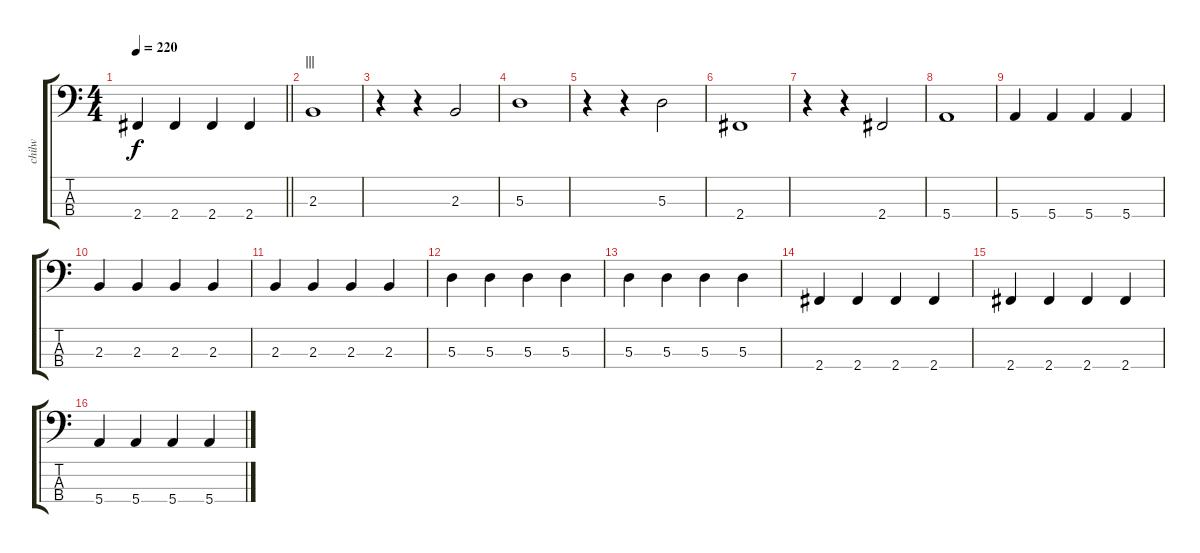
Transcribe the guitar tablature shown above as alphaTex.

\track ("chilw" "chilw") {instrument electricbasspick}
\staff {score tabs}
\tuning (G2 D2 A1 E1) {hide}
\ts (4 4)
\tempo 220
\clef f4
\barLineRight lightlight
\ks c
2.4.4{dy f} 2.4.4 2.4.4 2.4.4 |
\section ("" "|||")
2.3.1 |
r.4 r.4 2.3.2 |
5.3.1 |
r.4 r.4 5.3.2 |
2.4.1 |
r.4 r.4 2.4.2 |
5.4.1 |
5.4.4 5.4.4 5.4.4 5.4.4 |
2.3.4 2.3.4 2.3.4 2.3.4 |
2.3.4 2.3.4 2.3.4 2.3.4 |
5.3.4 5.3.4 5.3.4 5.3.4 |
5.3.4 5.3.4 5.3.4 5.3.4 |
2.4.4 2.4.4 2.4.4 2.4.4 |
2.4.4 2.4.4 2.4.4 2.4.4 |
5.4.4 5.4.4 5.4.4 5.4.4
